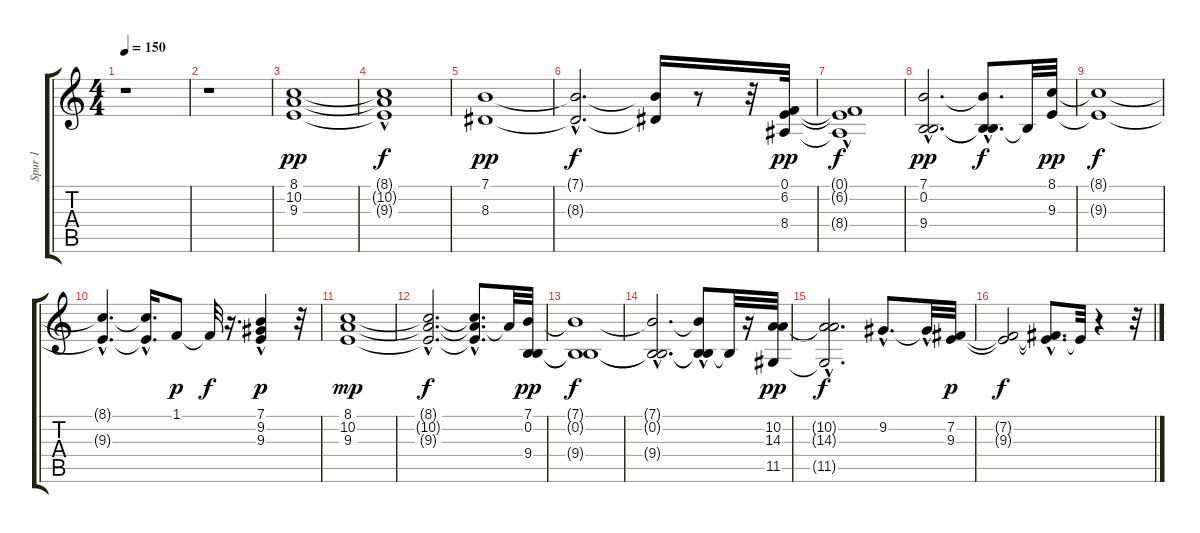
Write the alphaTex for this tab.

\track ("Spur 1" "Spur 1") {instrument fx6goblins}
\staff {score tabs}
\tuning (E4 B3 G3 D3 A2 E2) {hide}
\ts (4 4)
\tempo 150
\clef g2
\ks c
r.1{dy f} |
r.1 |
(8.1 10.2 9.3).1{dy pp} |
(8.1{t} 10.2{hac t} 9.3{t}).1{dy f} |
(7.1 8.3).1{dy pp} |
(7.1{hac t} 8.3{hac t}).2{d dy f} (7.1{t} 8.3{t}).16 r.8 r.32 (0.1 6.2 8.4).32{dy pp} |
(0.1{hac t} 6.2{t} 8.4{hac t}).1{dy f} |
(7.1{hac} 0.2{hac} 9.4{hac}).2{d dy pp} (7.1{hac t} 0.2{hac t} 9.4{t}).8{d dy f} 0.2{t}.32 (8.1 9.3).32{dy pp} |
(8.1{t} 9.3{t}).1{dy f} |
(8.1{hac t} 9.3{hac t}).4{d} (8.1{t} 9.3{hac t}).16{d} 1.1.8{dy p} 1.1{t}.32{dy f} r.16{d} (7.1{hac} 9.2 9.3).4{dy p} r.32 |
(8.1 10.2 9.3).1{dy mp} |
(8.1{hac t} 10.2{hac t} 9.3{hac t}).2{d dy f} (8.1{t} 10.2{hac t} 9.3{hac t}).8{d} 10.2{t}.32 (7.1 0.2 9.4).32{dy pp} |
(7.1{t} 0.2{t} 9.4{t}).1{dy f} |
(7.1{hac t} 0.2{hac t} 9.4{hac t}).2{d} (7.1{t} 0.2{hac t} 9.4{t}).8 9.4{t}.32 r.16 (10.2 14.3 11.5).32{dy pp} |
(10.2{t} 14.3{t} 11.5{hac t}).2{d dy f} 9.2{hac}.8{d} 9.2{hac t}.32 (7.2 9.3).32{dy p} |
(7.2{t} 9.3{t}).2{dy f} (7.2{t} 9.3{hac t}).8{d} 9.3{t}.32 r.4 r.32
